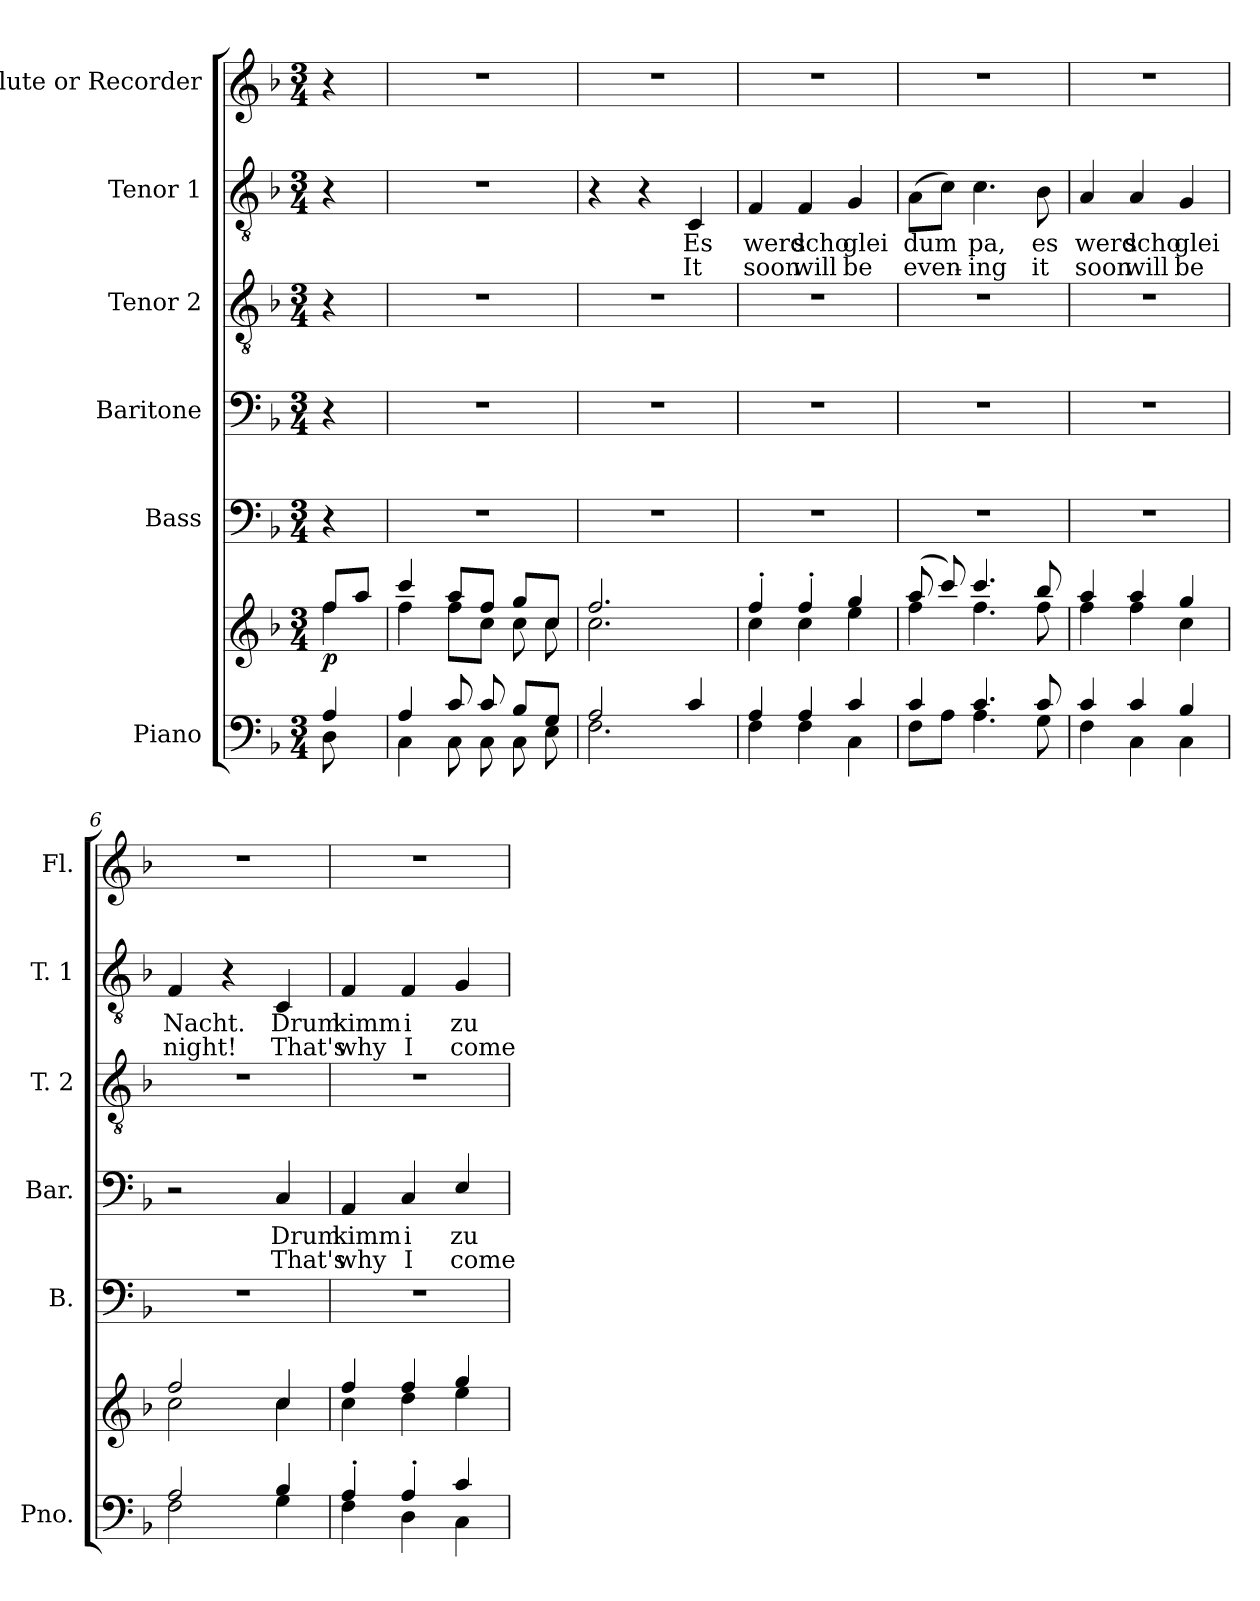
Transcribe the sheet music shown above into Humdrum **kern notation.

**kern	**kern	**dynam	**kern	**kern	**text	**text	**kern	**kern	**text	**text	**kern
*part6	*part6	*part6	*part5	*part4	*part4	*part4	*part3	*part2	*part2	*part2	*part1
*staff7	*staff6	*staff6/7	*staff5	*staff4	*staff4	*staff4	*staff3	*staff2	*staff2	*staff2	*staff1
*I"Piano	*	*	*I"Bass	*I"Baritone	*	*	*I"Tenor 2	*I"Tenor 1	*	*	*I"Flute or Recorder
*I'Pno.	*	*	*I'B.	*I'Bar.	*	*	*I'T. 2	*I'T. 1	*	*	*I'Fl.
*clefF4	*clefG2	*	*clefF4	*clefF4	*	*	*clefGv2	*clefGv2	*	*	*clefG2
*k[b-]	*k[b-]	*	*k[b-]	*k[b-]	*	*	*k[b-]	*k[b-]	*	*	*k[b-]
*M3/4	*M3/4	*	*M3/4	*M3/4	*	*	*M3/4	*M3/4	*	*	*M3/4
*MM101	*MM101	*	*MM101	*MM101	*	*	*MM101	*MM101	*	*	*MM101
=	=	=	=	=	=	=	=	=	=	=	=
*^	*^	*	*	*	*	*	*	*	*	*	*
!	!	!	!	!LO:DY:b	!	!	!	!	!	!	!	!	!
4A/	8D\	8ff/L	4ff\	p	4r	4r	.	.	4r	4r	.	.	4r
.	8ryy	8aa/J	.	.	.	.	.	.	.	.	.	.	.
=1	=1	=1	=1	=1	=1	=1	=1	=1	=1	=1	=1	=1	=1
4A/	4C\	4ccc/	4ff\	.	2.r	2.r	.	.	2.r	2.r	.	.	2.r
8c/	8C\	8aa/L	8ff\L	.	.	.	.	.	.	.	.	.	.
8c/	8C\	8ff/J	8cc\J	.	.	.	.	.	.	.	.	.	.
8B-/L	8C\	8gg/L	8cc\	.	.	.	.	.	.	.	.	.	.
8G/J	8E\	8cc/J	8cc\	.	.	.	.	.	.	.	.	.	.
=2	=2	=2	=2	=2	=2	=2	=2	=2	=2	=2	=2	=2	=2
2A/	2.F\	2.ff/	2.cc\	.	2.r	2.r	.	.	2.r	4r	.	.	2.r
.	.	.	.	.	.	.	.	.	.	4r	.	.	.
!	!	!	!	!	!	!	!	!	!	!	!LO:LY:b	!LO:LY:b	!
4c/	.	.	.	.	.	.	.	.	.	4C/	Es	It	.
=3	=3	=3	=3	=3	=3	=3	=3	=3	=3	=3	=3	=3	=3
!	!	!	!	!	!	!	!	!	!	!	!LO:LY:b	!LO:LY:b	!
4A/	4F\	4ff'/	4cc\	.	2.r	2.r	.	.	2.r	4F/	werd	soon	2.r
!	!	!	!	!	!	!	!	!	!	!	!LO:LY:b	!LO:LY:b	!
4A/	4F\	4ff'/	4cc\	.	.	.	.	.	.	4F/	scho	will	.
!	!	!	!	!	!	!	!	!	!	!	!LO:LY:b	!LO:LY:b	!
4c/	4C\	4gg/	4ee\	.	.	.	.	.	.	4G/	glei	be	.
=4	=4	=4	=4	=4	=4	=4	=4	=4	=4	=4	=4	=4	=4
!	!	!	!	!	!	!	!	!	!	!	!LO:LY:b	!LO:LY:b	!
4c/	8F\L	(8aa/	4ff\	.	2.r	2.r	.	.	2.r	(>8A\L	dum	even-	2.r
.	8A\J	8ccc/)	.	.	.	.	.	.	.	8c\J)	.	.	.
!	!	!	!	!	!	!	!	!	!	!	!LO:LY:b	!LO:LY:b	!
4.c/	4.A\	4.ccc/	4.ff\	.	.	.	.	.	.	4.c\	pa,	-ing	.
!	!	!	!	!	!	!	!	!	!	!	!LO:LY:b	!LO:LY:b	!
8c/	8G\	8bb-/	8ff\	.	.	.	.	.	.	8B-\	es	it	.
=5	=5	=5	=5	=5	=5	=5	=5	=5	=5	=5	=5	=5	=5
!	!	!	!	!	!	!	!	!	!	!	!LO:LY:b	!LO:LY:b	!
4c/	4F\	4aa/	4ff\	.	2.r	2.r	.	.	2.r	4A/	werd	soon	2.r
!	!	!	!	!	!	!	!	!	!	!	!LO:LY:b	!LO:LY:b	!
4c/	4C\	4aa/	4ff\	.	.	.	.	.	.	4A/	scho	will	.
!	!	!	!	!	!	!	!	!	!	!	!LO:LY:b	!LO:LY:b	!
4B-/	4C\	4gg/	4cc\	.	.	.	.	.	.	4G/	glei	be	.
=6	=6	=6	=6	=6	=6	=6	=6	=6	=6	=6	=6	=6	=6
!	!	!	!	!	!	!	!	!	!	!	!LO:LY:b	!LO:LY:b	!
2A/	2F\	2ff/	2cc\	.	2.r	2r	.	.	2.r	4F/	Nacht.	night!	2.r
.	.	.	.	.	.	.	.	.	.	4r	.	.	.
!	!	!	!	!	!	!	!LO:LY:b	!LO:LY:b	!	!	!LO:LY:b	!LO:LY:b	!
4B-/	4G\	4cc/	4cc\	.	.	4C/	Drum	That's	.	4C/	Drum	That's	.
!!LO:PB:g=z
=7	=7	=7	=7	=7	=7	=7	=7	=7	=7	=7	=7	=7	=7
!	!	!	!	!	!	!	!LO:LY:b	!LO:LY:b	!	!	!LO:LY:b	!LO:LY:b	!
4A'/	4F\	4ff/	4cc\	.	2.r	4AA/	kimm	why	2.r	4F/	kimm	why	2.r
!	!	!	!	!	!	!	!LO:LY:b	!LO:LY:b	!	!	!LO:LY:b	!LO:LY:b	!
4A'/	4D\	4ff/	4dd\	.	.	4C/	i	I	.	4F/	i	I	.
!	!	!	!	!	!	!	!LO:LY:b	!LO:LY:b	!	!	!LO:LY:b	!LO:LY:b	!
4c/	4C\	4gg/	4ee\	.	.	4E/	zu	come	.	4G/	zu	come	.
*v	*v	*	*	*	*	*	*	*	*	*	*	*	*
*	*v	*v	*	*	*	*	*	*	*	*	*	*
=	=	=	=	=	=	=	=	=	=	=	=
*-	*-	*-	*-	*-	*-	*-	*-	*-	*-	*-	*-
